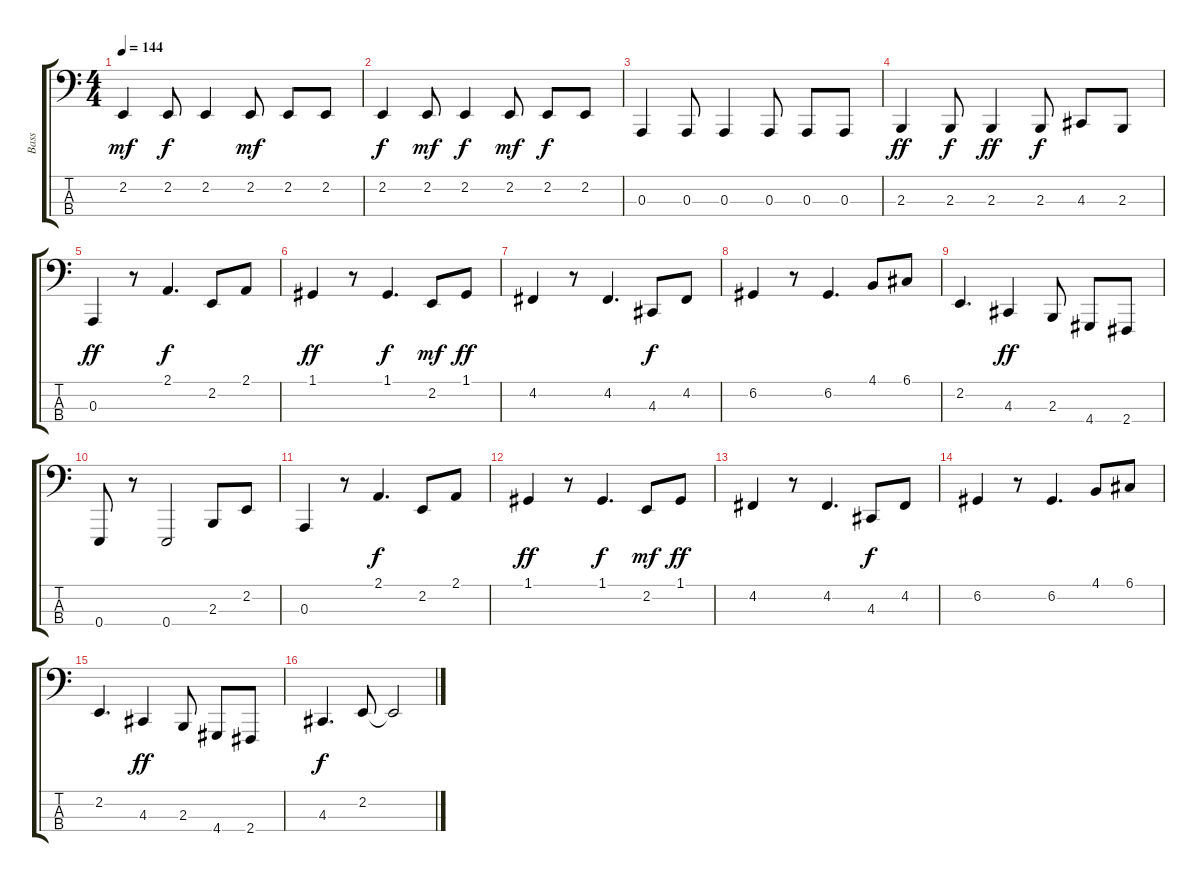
\track ("Bass" "Bass") {instrument harmonica}
\staff {score tabs}
\tuning (G2 D2 A1 E1) {hide}
\ts (4 4)
\tempo 144
\clef f4
\ks c
2.2.4{dy mf} 2.2.8{dy f} 2.2.4 2.2.8{dy mf} 2.2.8 2.2.8 |
2.2.4{dy f} 2.2.8{dy mf} 2.2.4{dy f} 2.2.8{dy mf} 2.2.8{dy f} 2.2.8 |
0.3.4 0.3.8 0.3.4 0.3.8 0.3.8 0.3.8 |
2.3.4{dy ff} 2.3.8{dy f} 2.3.4{dy ff} 2.3.8{dy f} 4.3.8 2.3.8 |
0.3.4{dy ff} r.8 2.1.4{d dy f} 2.2.8 2.1.8 |
1.1.4{dy ff} r.8 1.1.4{d dy f} 2.2.8{dy mf} 1.1.8{dy ff} |
4.2.4 r.8 4.2.4{d} 4.3.8{dy f} 4.2.8 |
6.2.4 r.8 6.2.4{d} 4.1.8 6.1.8 |
2.2.4{d} 4.3.4{dy ff} 2.3.8 4.4.8 2.4.8 |
0.4.8 r.8 0.4.2 2.3.8 2.2.8 |
0.3.4 r.8 2.1.4{d dy f} 2.2.8 2.1.8 |
1.1.4{dy ff} r.8 1.1.4{d dy f} 2.2.8{dy mf} 1.1.8{dy ff} |
4.2.4 r.8 4.2.4{d} 4.3.8{dy f} 4.2.8 |
6.2.4 r.8 6.2.4{d} 4.1.8 6.1.8 |
2.2.4{d} 4.3.4{dy ff} 2.3.8 4.4.8 2.4.8 |
4.3.4{d dy f} 2.2.8 2.2{t}.2
